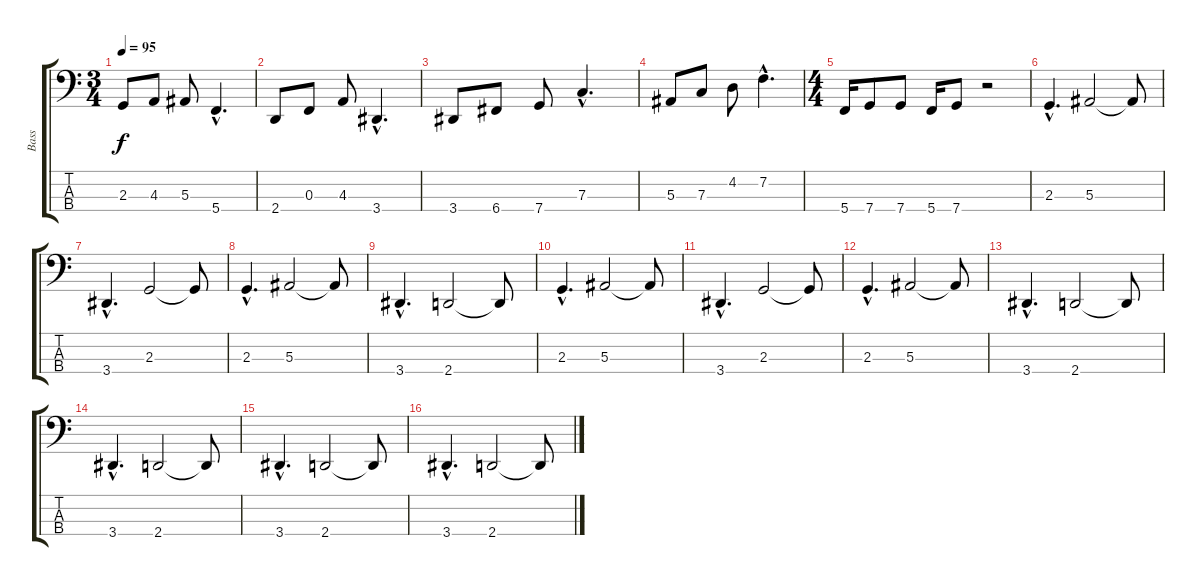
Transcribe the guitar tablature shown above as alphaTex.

\track ("Bass" "Bass") {instrument electricbasspick}
\staff {score tabs}
\tuning (Eb2 Bb1 F1 C1) {hide}
\ts (3 4)
\tempo 95
\clef f4
\ks c
2.3.8{dy f} 4.3.8 5.3.8 5.4{hac}.4{d} |
2.4.8 0.3.8 4.3.8 3.4{hac}.4{d} |
3.4.8 6.4.8 7.4.8 7.3{hac}.4{d} |
5.3.8 7.3.8 4.2.8 7.2{hac}.4{d} |
\ts (4 4)
5.4.16 7.4.8 7.4.8 5.4.16 7.4.8 r.2 |
2.3{hac}.4{d} 5.3.2 5.3{t}.8 |
3.4{hac}.4{d} 2.3.2 2.3{t}.8 |
2.3{hac}.4{d} 5.3.2 5.3{t}.8 |
3.4{hac}.4{d} 2.4.2 2.4{t}.8 |
2.3{hac}.4{d} 5.3.2 5.3{t}.8 |
3.4{hac}.4{d} 2.3.2 2.3{t}.8 |
2.3{hac}.4{d} 5.3.2 5.3{t}.8 |
3.4{hac}.4{d} 2.4.2 2.4{t}.8 |
3.4{hac}.4{d} 2.4.2 2.4{t}.8 |
3.4{hac}.4{d} 2.4.2 2.4{t}.8 |
3.4{hac}.4{d} 2.4.2 2.4{t}.8
